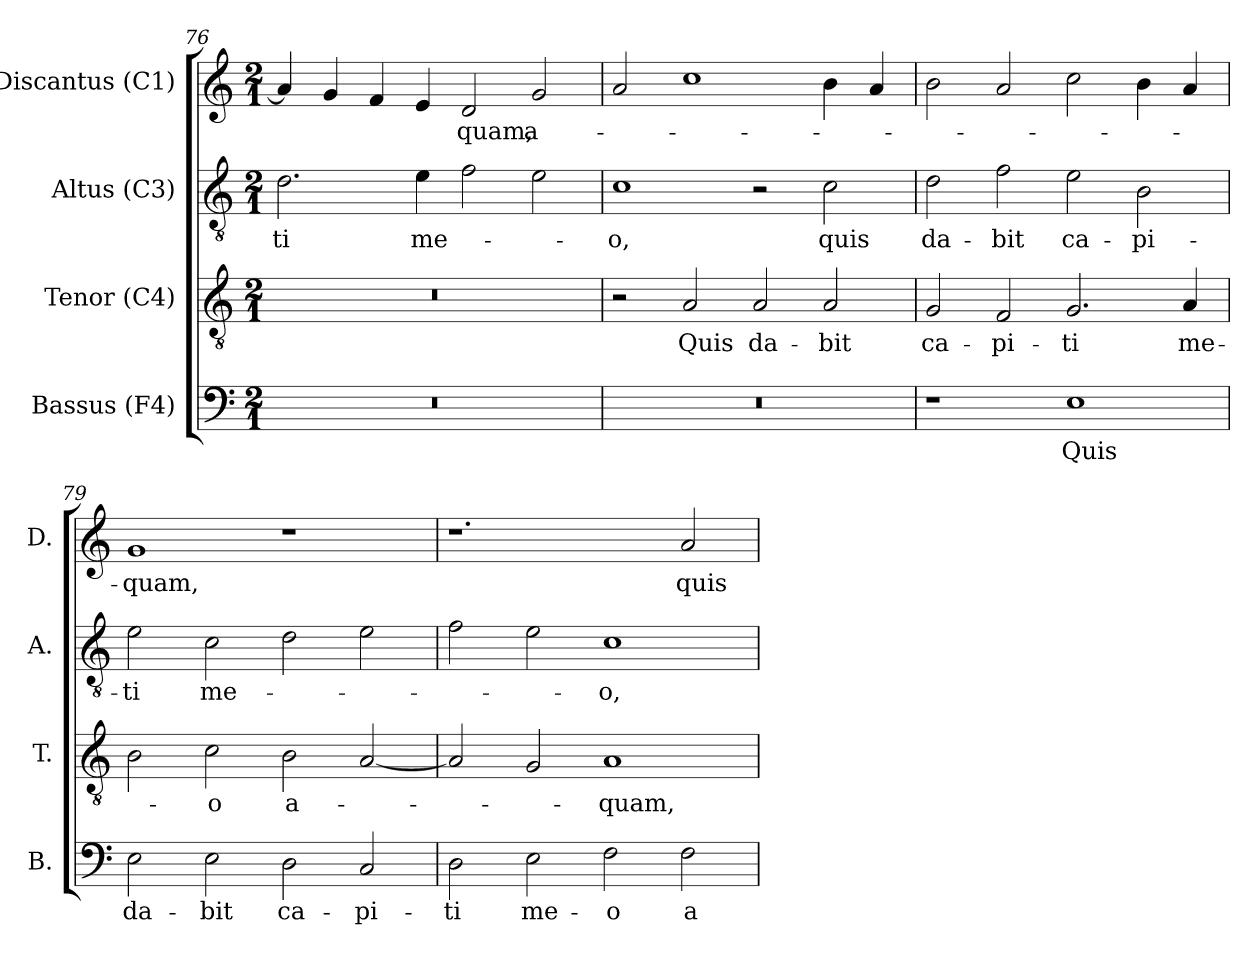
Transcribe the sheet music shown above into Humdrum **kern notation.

**kern	**text	**kern	**text	**kern	**text	**kern	**text
*part4	*part4	*part3	*part3	*part2	*part2	*part1	*part1
*staff4	*staff4	*staff3	*staff3	*staff2	*staff2	*staff1	*staff1
*I"Bassus (F4)	*	*I"Tenor (C4)	*	*I"Altus (C3)	*	*I"Discantus (C1)	*
*I'B.	*	*I'T.	*	*I'A.	*	*I'D.	*
*clefF4	*	*clefGv2	*	*clefGv2	*	*clefG2	*
*	*	*ITrd7c12	*	*ITrd7c12	*	*	*
*k[]	*	*k[]	*	*k[]	*	*k[]	*
*C:	*	*C:	*	*C:	*	*C:	*
*M2/1	*	*M2/1	*	*M2/1	*	*M2/1	*
=76	=76	=76	=76	=76	=76	=76	=76
!LO:N:vis=1	!	!LO:N:vis=1	!	!	!	!	!
!	!	!	!	!	!LO:LY:b:color=#000000	!	!
0r	.	0r	.	2.Di\	-ti	4ai/]	.
.	.	.	.	.	.	4gi/	.
.	.	.	.	.	.	4fi/	.
!	!	!	!	!	!LO:LY:b:color=#000000	!	!
.	.	.	.	4Ei\	me-	4ei/	.
!	!	!	!	!	!	!	!LO:LY:b:color=#000000
.	.	.	.	2Fi\	.	2di/	-quam,
!	!	!	!	!	!	!	!LO:LY:b:color=#000000
.	.	.	.	2Ei\	.	2gi/	a-
=77	=77	=77	=77	=77	=77	=77	=77
!LO:N:vis=1	!	!	!	!	!	!	!
!	!	!	!	!	!LO:LY:b:color=#000000	!	!
0r	.	2r	.	1Ci	-o,	2ai/	.
!	!	!	!LO:LY:b:color=#000000	!	!	!	!
.	.	2AAi/	Quis	.	.	1cci	.
!	!	!	!LO:LY:b:color=#000000	!	!	!	!
.	.	2AAi/	da-	2r	.	.	.
!	!	!	!LO:LY:b:color=#000000	!	!	!	!
!	!	!	!	!	!LO:LY:b:color=#000000	!	!
.	.	2AAi/	-bit	2Ci\	quis	4bi\	.
.	.	.	.	.	.	4ai/	.
!!LO:PB:g=z
=78	=78	=78	=78	=78	=78	=78	=78
!	!	!	!LO:LY:b:color=#000000	!	!	!	!
!	!	!	!	!	!LO:LY:b:color=#000000	!	!
1r	.	2GGi/	ca-	2Di\	da-	2bi\	.
!	!	!	!LO:LY:b:color=#000000	!	!	!	!
!	!	!	!	!	!LO:LY:b:color=#000000	!	!
.	.	2FFi/	-pi-	2Fi\	-bit	2ai/	.
!	!LO:LY:b:color=#000000	!	!	!	!	!	!
!	!	!	!LO:LY:b:color=#000000	!	!	!	!
!	!	!	!	!	!LO:LY:b:color=#000000	!	!
1Ei	Quis	2.GGi/	-ti	2Ei\	ca-	2cci\	.
!	!	!	!	!	!LO:LY:b:color=#000000	!	!
.	.	.	.	2BBi\	-pi-	4bi\	.
!	!	!	!LO:LY:b:color=#000000	!	!	!	!
.	.	4AAi/	me-	.	.	4ai/	.
=79	=79	=79	=79	=79	=79	=79	=79
!	!LO:LY:b:color=#000000	!	!	!	!	!	!
!	!	!	!	!	!LO:LY:b:color=#000000	!	!
!	!	!	!	!	!	!	!LO:LY:b:color=#000000
2Ei\	da-	2BBi\	.	2Ei\	-ti	1gi	-quam,
!	!LO:LY:b:color=#000000	!	!	!	!	!	!
!	!	!	!LO:LY:b:color=#000000	!	!	!	!
!	!	!	!	!	!LO:LY:b:color=#000000	!	!
2Ei\	-bit	2Ci\	-o	2Ci\	me-	.	.
!	!LO:LY:b:color=#000000	!	!	!	!	!	!
!	!	!	!LO:LY:b:color=#000000	!	!	!	!
2Di\	ca-	2BBi\	a-	2Di\	.	1r	.
!	!LO:LY:b:color=#000000	!	!	!	!	!	!
2Ci/	-pi-	[2AAi/	.	2Ei\	.	.	.
=80	=80	=80	=80	=80	=80	=80	=80
!	!LO:LY:b:color=#000000	!	!	!	!	!	!
2Di\	-ti	2AAi/]	.	2Fi\	.	1.r	.
!	!LO:LY:b:color=#000000	!	!	!	!	!	!
2Ei\	me-	2GGi/	.	2Ei\	.	.	.
!	!LO:LY:b:color=#000000	!	!	!	!	!	!
!	!	!	!LO:LY:b:color=#000000	!	!	!	!
!	!	!	!	!	!LO:LY:b:color=#000000	!	!
2Fi\	-o	1AAi	-quam,	1Ci	-o,	.	.
!	!LO:LY:b:color=#000000	!	!	!	!	!	!
!	!	!	!	!	!	!	!LO:LY:b:color=#000000
2Fi\	a-	.	.	.	.	2ai/	quis
=	=	=	=	=	=	=	=
*-	*-	*-	*-	*-	*-	*-	*-
